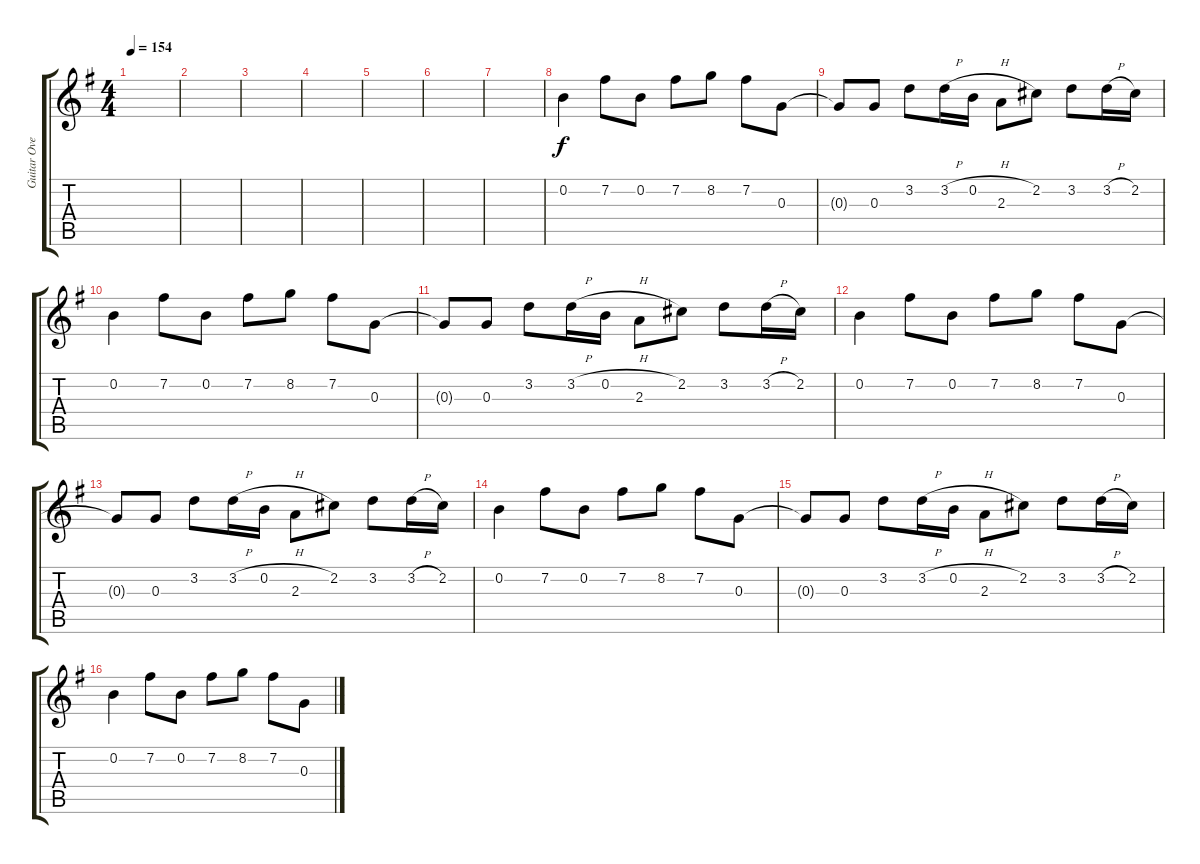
\track ("Guitar Overdubs" "Guitar Ove") {instrument overdrivenguitar}
\staff {score tabs}
\tuning (E4 B3 G3 D3 A2 E2) {hide}
\ts (4 4)
\tempo 154
\clef g2
\ks g
|
|
|
|
|
|
|
0.2.4 7.2.8 0.2.8 7.2.8 8.2.8 7.2.8 0.3.8 |
0.3{t}.8 0.3.8 3.2.8 3.2{h}.16 0.2{h}.16 2.3.8 2.2.8 3.2.8 3.2{h}.16 2.2.16 |
0.2.4 7.2.8 0.2.8 7.2.8 8.2.8 7.2.8 0.3.8 |
0.3{t}.8 0.3.8 3.2.8 3.2{h}.16 0.2{h}.16 2.3.8 2.2.8 3.2.8 3.2{h}.16 2.2.16 |
0.2.4 7.2.8 0.2.8 7.2.8 8.2.8 7.2.8 0.3.8 |
0.3{t}.8 0.3.8 3.2.8 3.2{h}.16 0.2{h}.16 2.3.8 2.2.8 3.2.8 3.2{h}.16 2.2.16 |
0.2.4 7.2.8 0.2.8 7.2.8 8.2.8 7.2.8 0.3.8 |
0.3{t}.8 0.3.8 3.2.8 3.2{h}.16 0.2{h}.16 2.3.8 2.2.8 3.2.8 3.2{h}.16 2.2.16 |
0.2.4 7.2.8 0.2.8 7.2.8 8.2.8 7.2.8 0.3.8
